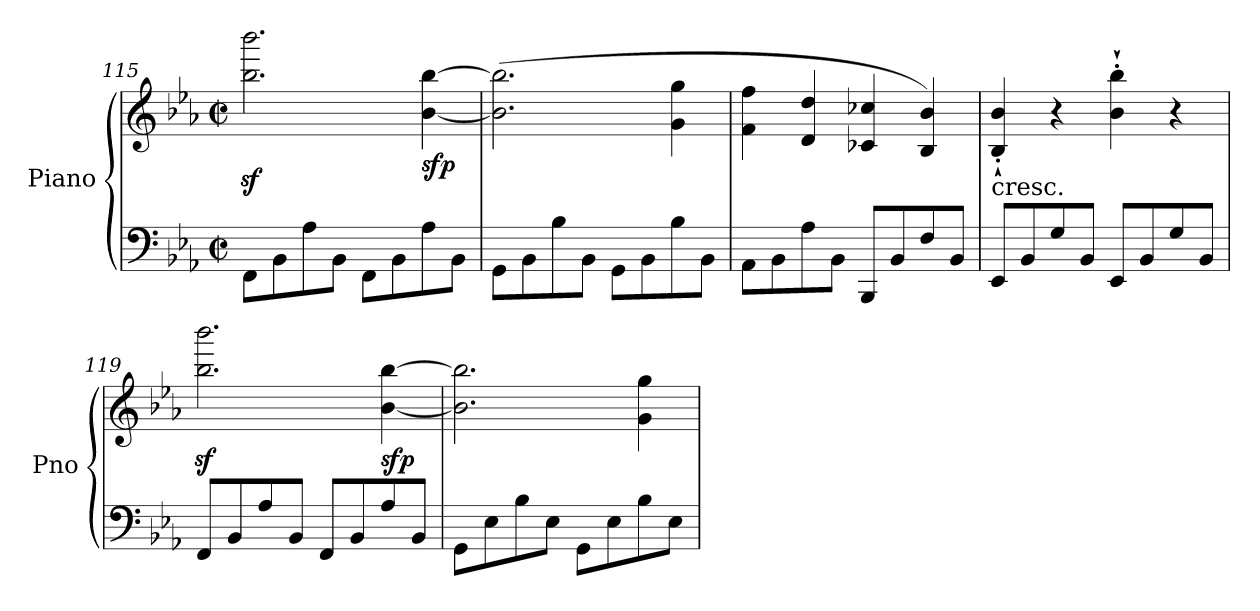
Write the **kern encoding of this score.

**kern	**kern	**dynam
*part1	*part1	*part1
*staff2	*staff1	*staff1/2
*I"Piano	*	*
*I'Pno	*	*
*clefF4	*clefG2	*
*k[b-e-a-]	*k[b-e-a-]	*
*E-:	*E-:	*
*M2/2	*M2/2	*
*met(c|)	*met(c|)	*
=115	=115	=115
8FF\L	2.bb-\z< 2.bbb-\z<	.
8BB-\	.	.
8A-\	.	.
8BB-\J	.	.
8FF\L	.	.
8BB-\	.	.
!	!	!LO:DY:b
8A-\	[4b-\ [4bb-\	sfp
8BB-\J	.	.
=116	=116	=116
8GG\L	(>2.b-\] 2.bb-\]	.
8BB-\	.	.
8B-\	.	.
8BB-\J	.	.
8GG\L	.	.
8BB-\	.	.
8B-\	4g\ 4gg\	.
8BB-\J	.	.
=117	=117	=117
8AA-\L	4f\ 4ff\	.
8BB-\	.	.
8A-\	4d/ 4dd/	.
8BB-\J	.	.
8BBB-/L	4c-X/ 4cc-X/	.
8BB-/	.	.
8F/	4B-/ 4b-/)	.
8BB-/J	.	.
=118	=118	=118
!	!LO:TX:b:t=cresc.	!
8EE-/L	4B-/'` 4b-/'`	.
8BB-/	.	.
8G/	4r	.
8BB-/J	.	.
8EE-/L	4b-\'` 4bb-\'`	.
8BB-/	.	.
8G/	4r	.
8BB-/J	.	.
=119	=119	=119
8FF/L	2.bb-\z< 2.bbb-\z<	.
8BB-/	.	.
8A-/	.	.
8BB-/J	.	.
8FF/L	.	.
8BB-/	.	.
!	!	!LO:DY:b
8A-/	[4b-\ [4bb-\	sfp
8BB-/J	.	.
=120	=120	=120
8GG\L	2.b-\] 2.bb-\]	.
8E-\	.	.
8B-\	.	.
8E-\J	.	.
8GG\L	.	.
8E-\	.	.
8B-\	4g\ 4gg\	.
8E-\J	.	.
=	=	=
*-	*-	*-
